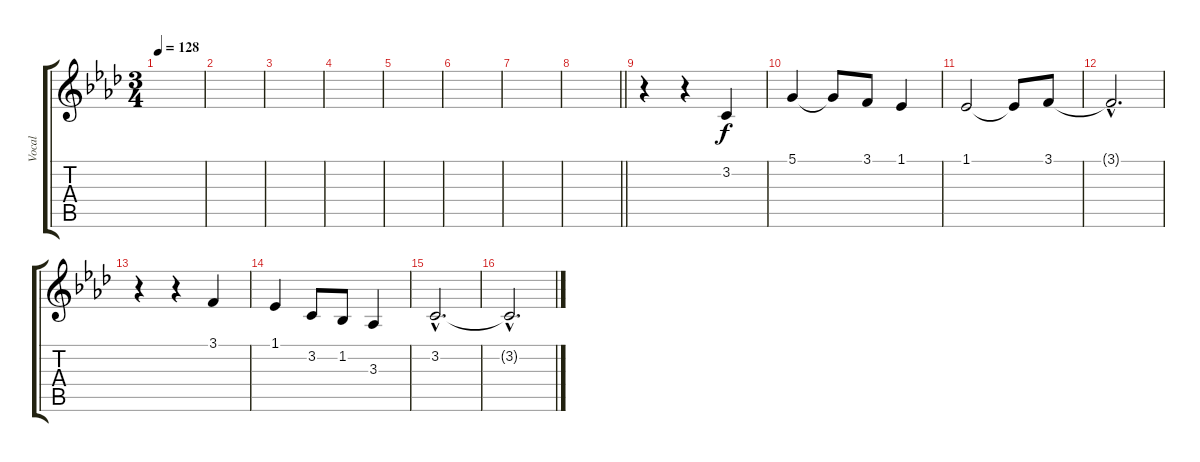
\track ("Vocal" "Vocal") {instrument clarinet}
\staff {score tabs}
\tuning (D4 A3 F3 C3 G2 D2) {hide}
\ts (3 4)
\tempo 128
\clef g2
\ks fminor
|
|
|
|
|
|
|
\barLineRight lightlight
|
r.4 r.4 3.2.4 |
5.1.4 5.1{t}.8 3.1.8 1.1.4 |
1.1.2 1.1{t}.8 3.1.8 |
3.1{hac t}.2{d} |
r.4 r.4 3.1.4 |
1.1.4 3.2.8 1.2.8 3.3.4 |
3.2{hac}.2{d} |
3.2{hac t}.2{d}
